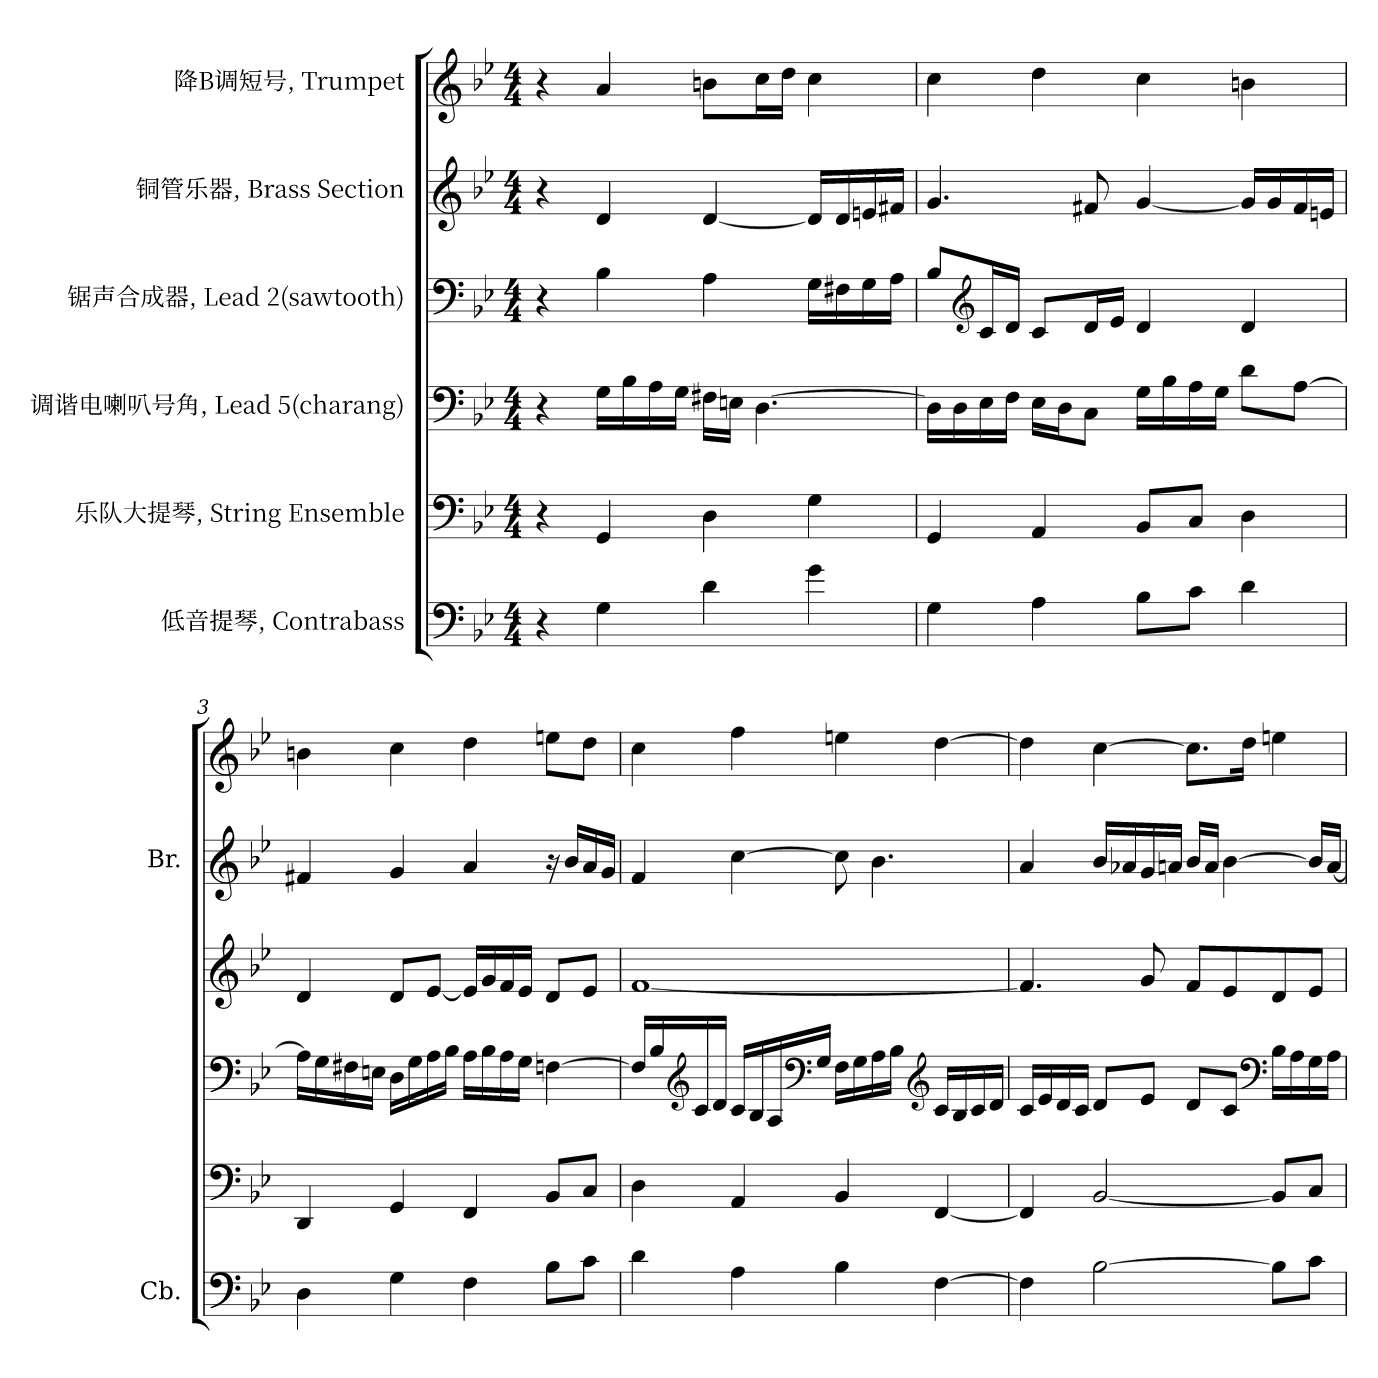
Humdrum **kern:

**kern	**kern	**kern	**kern	**kern	**kern
*part6	*part5	*part4	*part3	*part2	*part1
*staff6	*staff5	*staff4	*staff3	*staff2	*staff1
*I"低音提琴, Contrabass	*I"乐队大提琴, String Ensemble	*I"调谐电喇叭号角, Lead 5(charang)	*I"锯声合成器, Lead 2(sawtooth)	*I"铜管乐器, Brass Section	*I"降B调短号, Trumpet
*I'Cb.	*	*	*	*I'Br.	*
*clefF4	*clefF4	*clefF4	*clefF4	*clefG2	*clefG2
*ITrd7c12	*	*	*	*	*ITrd1c2
*k[b-e-]	*k[b-e-]	*k[b-e-]	*k[b-e-]	*k[b-e-]	*k[b-e-a-d-]
*M4/4	*M4/4	*M4/4	*M4/4	*M4/4	*M4/4
*MM45	*MM45	*MM45	*MM45	*MM45	*MM45
=1	=1	=1	=1	=1	=1
4r	4r	4r	4r	4r	4r
4GG\	4GG/	16G\LL	4B-\	4d/	4g/
.	.	16B-\	.	.	.
.	.	16A\	.	.	.
.	.	16G\JJ	.	.	.
4D\	4D\	16F#X\LL	4A\	[4d/	8an\L
.	.	16En\JJ	.	.	.
.	.	[4.D\	.	.	16b-\L
.	.	.	.	.	16cc\JJ
4G\	4G\	.	16G\LL	16d/LL]	4b-\
.	.	.	16F#X\	16d/	.
.	.	.	16G\	16en/	.
.	.	.	16A\JJ	16f#X/JJ	.
!!LO:LB:g=z
=2	=2	=2	=2	=2	=2
4GG\	4GG/	16D\LL]	8B-/L	4.g/	4b-\
.	.	16D\	.	.	.
*	*	*	*clefG2	*	*
.	.	16E-\	16c/L	.	.
.	.	16F\JJ	16d/JJ	.	.
4AA\	4AA/	16E-\LL	8c/L	.	4cc\
.	.	16D\J	.	.	.
.	.	8C\J	16d/L	8f#X/	.
.	.	.	16e-/JJ	.	.
8BB-\L	8BB-/L	16G\LL	4d/	[4g/	4b-\
.	.	16B-\	.	.	.
8C\J	8C/J	16A\	.	.	.
.	.	16G\JJ	.	.	.
4D\	4D\	8d\L	4d/	16g/LL]	4an\
.	.	.	.	16g/	.
.	.	[8A\J	.	16f#/	.
.	.	.	.	16en/JJ	.
=3	=3	=3	=3	=3	=3
4DD\	4DD/	16A\LL]	4d/	4f#X/	4an\
.	.	16G\	.	.	.
.	.	16F#X\	.	.	.
.	.	16En\JJ	.	.	.
4GG\	4GG/	16D\LL	8d/L	4g/	4b-\
.	.	16G\	.	.	.
.	.	16A\	[8e-/J	.	.
.	.	16B-\JJ	.	.	.
4FF\	4FF/	16A\LL	16e-/LL]	4a/	4cc\
.	.	16B-\	16g/	.	.
.	.	16A\	16f/	.	.
.	.	16G\JJ	16e-/JJ	.	.
8BB-\L	8BB-/L	[4Fn\	8d/L	16r	8ddn\L
.	.	.	.	16b-/LL	.
8C\J	8C/J	.	8e-/J	16a/	8cc\J
.	.	.	.	16g/JJ	.
!!LO:PB:g=z
=4	=4	=4	=4	=4	=4
4D\	4D\	16F/LL]	[1f	4f/	4b-\
.	.	16B-/	.	.	.
*	*	*clefG2	*	*	*
.	.	16c/	.	.	.
.	.	16d/JJ	.	.	.
4AA\	4AA/	16c/LL	.	[4cc\	4ee-\
.	.	16B-/	.	.	.
.	.	16A/	.	.	.
*	*	*clefF4	*	*	*
.	.	16G/JJ	.	.	.
4BB-\	4BB-/	16F\LL	.	8cc\]	4ddn\
.	.	16G\	.	.	.
.	.	16A\	.	4.b-\	.
.	.	16B-\JJ	.	.	.
*	*	*clefG2	*	*	*
[4FF\	[4FF/	16c/LL	.	.	[4cc\
.	.	16B-/	.	.	.
.	.	16c/	.	.	.
.	.	16d/JJ	.	.	.
!!LO:LB:g=z
=5	=5	=5	=5	=5	=5
4FF\]	4FF/]	16c/LL	4.f/]	4a/	4cc\]
.	.	16e-/	.	.	.
.	.	16d/	.	.	.
.	.	16c/JJ	.	.	.
*	*	*	*	*	*MM45
[2BB-\	[2BB-/	8d/L	.	16b-/LL	[4b-\
.	.	.	.	16a-X/	.
.	.	8e-/J	8g/	16g/	.
.	.	.	.	16an/JJ	.
.	.	8d/L	8f/L	16b-/LL	8.b-\L]
.	.	.	.	16a/JJ	.
.	.	8c/J	8e-/	[4b-\	.
.	.	.	.	.	16cc\Jk
*	*	*clefF4	*	*	*
8BB-\L]	8BB-/L]	16B-\LL	8d/	.	4ddn\
.	.	16A\	.	.	.
8C\J	8C/J	16G\	8e-/J	16b-/LL]	.
.	.	16A\JJ	.	[16a/JJ	.
=	=	=	=	=	=
*-	*-	*-	*-	*-	*-
